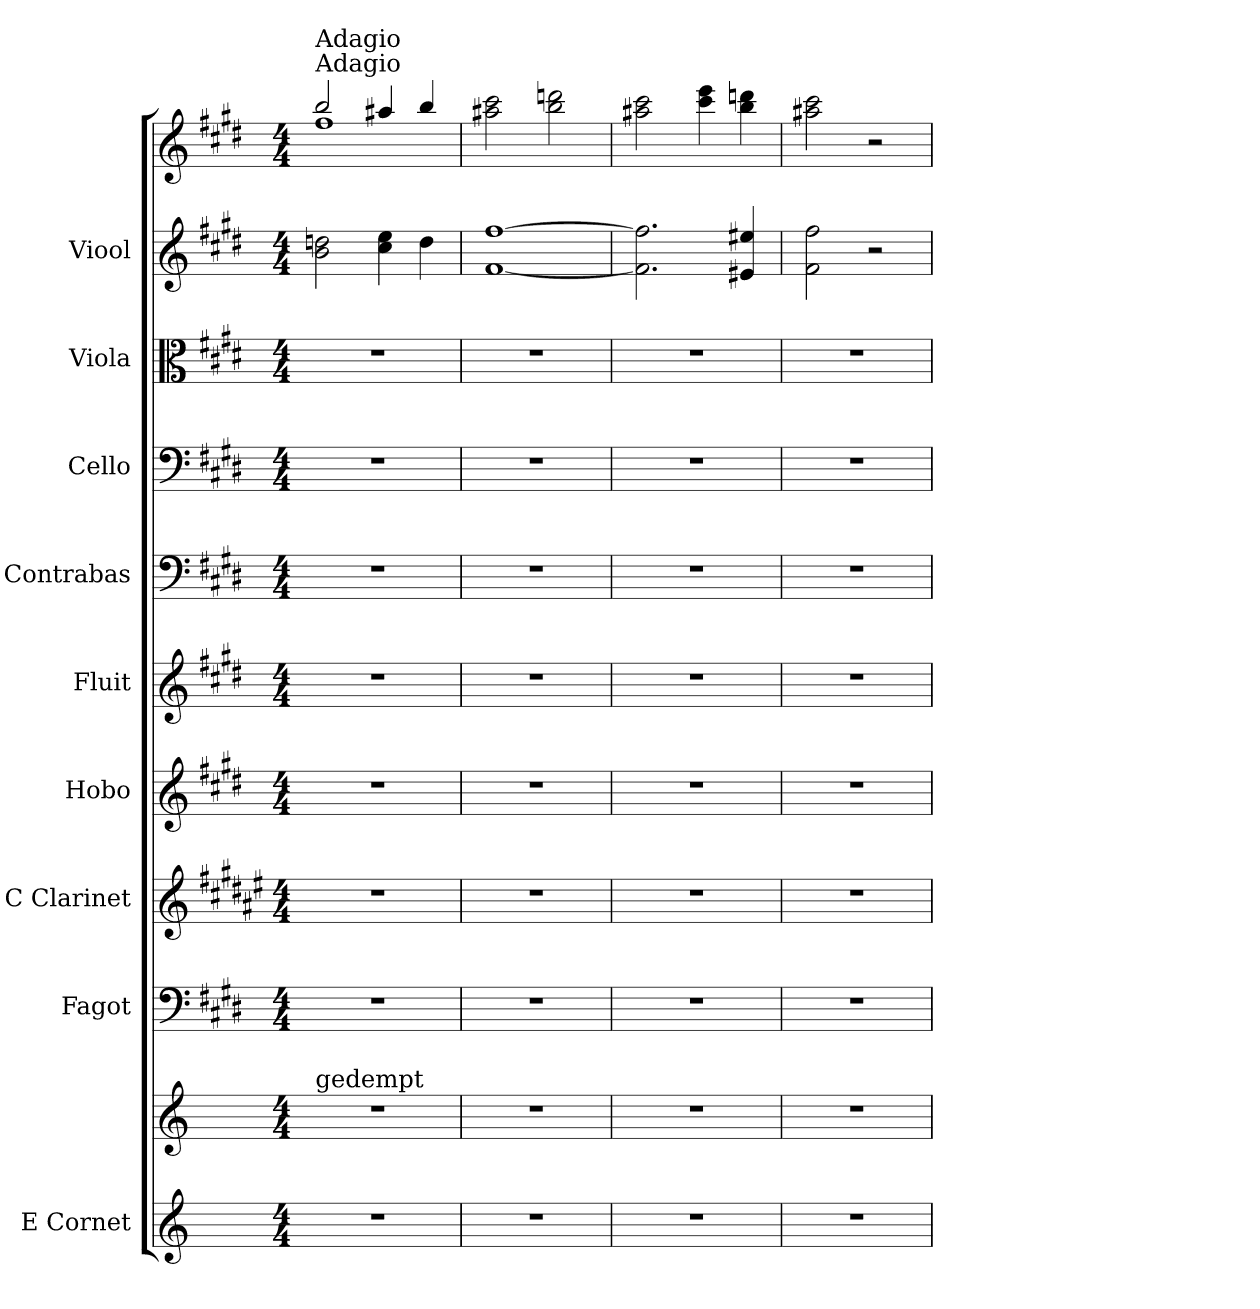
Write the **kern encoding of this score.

**kern	**kern	**kern	**kern	**kern	**kern	**kern	**kern	**kern	**kern	**kern
*part9	*part9	*part8	*part7	*part6	*part5	*part4	*part3	*part2	*part1	*part1
*staff11	*staff10	*staff9	*staff8	*staff7	*staff6	*staff5	*staff4	*staff3	*staff2	*staff1
*I"E Cornet	*	*I"Fagot	*I"C Clarinet	*I"Hobo	*I"Fluit	*I"Contrabas	*I"Cello	*I"Viola	*I"Viool	*
*	*	*I'Fag.	*I'C.Cl.	*I'Hb.	*I'Fl.	*I'Cb.	*I'Cll.	*I'Vla.	*I'Vl.	*
*clefG2	*clefG2	*clefF4	*clefG2	*clefG2	*clefG2	*clefF4	*clefF4	*clefC3	*clefG2	*clefG2
*ITrd-2c-4	*ITrd-2c-4	*	*ITrd1c2	*	*	*ITrd7c12	*	*	*	*
*k[f#c#g#d#]	*k[f#c#g#d#]	*k[f#c#g#d#]	*k[f#c#g#d#]	*k[f#c#g#d#]	*k[f#c#g#d#]	*k[f#c#g#d#]	*k[f#c#g#d#]	*k[f#c#g#d#]	*k[f#c#g#d#]	*k[f#c#g#d#]
*E:	*E:	*E:	*E:	*E:	*E:	*E:	*E:	*E:	*E:	*E:
*M4/4	*M4/4	*M4/4	*M4/4	*M4/4	*M4/4	*M4/4	*M4/4	*M4/4	*M4/4	*M4/4
=1	=1	=1	=1	=1	=1	=1	=1	=1	=1	=1
*	*	*	*	*	*	*	*	*	*	*^
!	!	!	!	!	!	!	!	!	!	!LO:TX:a:t=Adagio	!
!	!	!	!	!	!	!	!	!	!	!LO:TX:a:t=Adagio	!
!	!LO:TX:a:t=gedempt	!	!	!	!	!	!	!	!	!	!
1r	1r	1r	1r	1r	1r	1r	1r	1r	2b\ 2ddn\	2bb/	1ff#
.	.	.	.	.	.	.	.	.	4cc#\ 4ee\	4aa#X/	.
.	.	.	.	.	.	.	.	.	4dd\	4bb/	.
*	*	*	*	*	*	*	*	*	*	*v	*v
=2	=2	=2	=2	=2	=2	=2	=2	=2	=2	=2
1r	1r	1r	1r	1r	1r	1r	1r	1r	[1f# [1ff#	2aa#X\ 2ccc#\
.	.	.	.	.	.	.	.	.	.	2bb\ 2dddn\
=3	=3	=3	=3	=3	=3	=3	=3	=3	=3	=3
1r	1r	1r	1r	1r	1r	1r	1r	1r	2.f#\] 2.ff#\]	2aa#X\ 2ccc#\
.	.	.	.	.	.	.	.	.	.	4ccc#\ 4eee\
.	.	.	.	.	.	.	.	.	4e#X/ 4ee#X/	4bb\ 4dddn\
=4	=4	=4	=4	=4	=4	=4	=4	=4	=4	=4
1r	1r	1r	1r	1r	1r	1r	1r	1r	2f#\ 2ff#\	2aa#X\ 2ccc#\
.	.	.	.	.	.	.	.	.	2r	2r
=	=	=	=	=	=	=	=	=	=	=
*-	*-	*-	*-	*-	*-	*-	*-	*-	*-	*-
